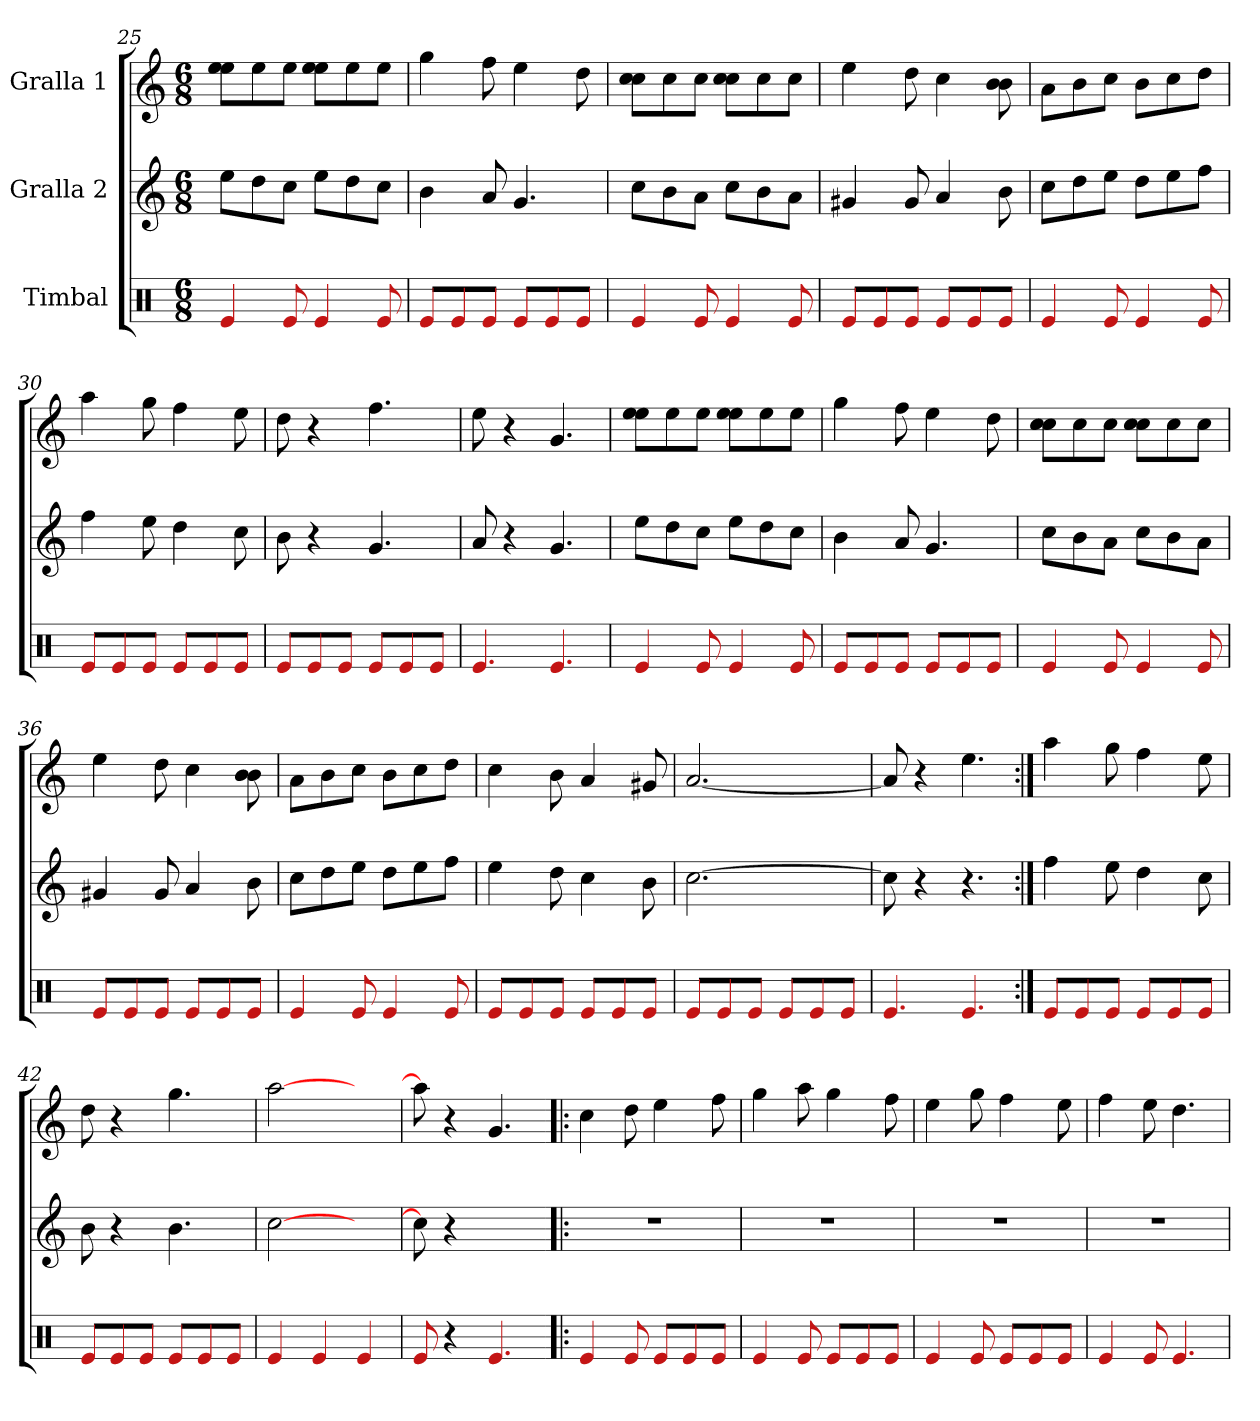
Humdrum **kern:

**kern	**kern	**kern
*part3	*part2	*part1
*staff3	*staff2	*staff1
*I"Timbal	*I"Gralla 2	*I"Gralla 1
*clefX	*clefG2	*clefG2
*k[]	*k[]	*k[]
*M6/8	*M6/8	*M6/8
=25	=25	=25
4e	8ee\L	8ee\ 8ee\L
.	8dd\	8ee\
8e	8cc\J	8ee\J
4e	8ee\L	8ee\ 8ee\L
.	8dd\	8ee\
8e	8cc\J	8ee\J
=26	=26	=26
8e/L	4b	4gg
8e/	.	.
8e/J	8a	8ff
8e/L	4.g	4ee
8e/	.	.
8e/J	.	8dd
=27	=27	=27
4e	8cc\L	8cc\ 8cc\L
.	8b\	8cc\
8e	8a\J	8cc\J
4e	8cc\L	8cc\ 8cc\L
.	8b\	8cc\
8e	8a\J	8cc\J
=28	=28	=28
8e/L	4g#	4ee
8e/	.	.
8e/J	8g#	8dd
8e/L	4a	4cc
8e/	.	.
8e/J	8b	8b 8b
=29	=29	=29
4e	8cc\L	8a\L
.	8dd\	8b\
8e	8ee\J	8cc\J
4e	8dd\L	8b\L
.	8ee\	8cc\
8e	8ff\J	8dd\J
=30	=30	=30
8e/L	4ff	4aa
8e/	.	.
8e/J	8ee	8gg
8e/L	4dd	4ff
8e/	.	.
8e/J	8cc	8ee
=31	=31	=31
8e/L	8b	8dd
8e/	4r	4r
8e/J	.	.
8e/L	4.g	4.ff
8e/	.	.
8e/J	.	.
=32	=32	=32
4.e	8a	8ee
.	4r	4r
4.e	4.g	4.g
=33	=33	=33
4e	8ee\L	8ee\ 8ee\L
.	8dd\	8ee\
8e	8cc\J	8ee\J
4e	8ee\L	8ee\ 8ee\L
.	8dd\	8ee\
8e	8cc\J	8ee\J
=34	=34	=34
8e/L	4b	4gg
8e/	.	.
8e/J	8a	8ff
8e/L	4.g	4ee
8e/	.	.
8e/J	.	8dd
=35	=35	=35
4e	8cc\L	8cc\ 8cc\L
.	8b\	8cc\
8e	8a\J	8cc\J
4e	8cc\L	8cc\ 8cc\L
.	8b\	8cc\
8e	8a\J	8cc\J
=36	=36	=36
8e/L	4g#	4ee
8e/	.	.
8e/J	8g#	8dd
8e/L	4a	4cc
8e/	.	.
8e/J	8b	8b 8b
=37	=37	=37
4e	8cc\L	8a\L
.	8dd\	8b\
8e	8ee\J	8cc\J
4e	8dd\L	8b\L
.	8ee\	8cc\
8e	8ff\J	8dd\J
=38	=38	=38
8e/L	4ee	4cc
8e/	.	.
8e/J	8dd	8b
8e/L	4cc	4a
8e/	.	.
8e/J	8b	8g#
=39	=39	=39
8e/L	[2.cc	[2.a
8e/	.	.
8e/J	.	.
8e/L	.	.
8e/	.	.
8e/J	.	.
=40	=40	=40
4.e	8cc]	8a]
.	4r	4r
4.e	4.r	4.ee
=41:|!	=41:|!	=41:|!
8e/L	4ff	4aa
8e/	.	.
8e/J	8ee	8gg
8e/L	4dd	4ff
8e/	.	.
8e/J	8cc	8ee
=42	=42	=42
8e/L	8b	8dd
8e/	4r	4r
8e/J	.	.
8e/L	4.b	4.gg
8e/	.	.
8e/J	.	.
=43	=43	=43
4e	[2cc	[2aa
4e	.	.
4e	4ryy	4ryy
=44	=44	=44
8e	8cc]	8aa]
4r	4r	4r
4.e	4.ryy	4.g
=45!|:	=45!|:	=45!|:
4e	2.r	4cc
8e	.	8dd
8e/L	.	4ee
8e/	.	.
8e/J	.	8ff
=46	=46	=46
4e	2.r	4gg
8e	.	8aa
8e/L	.	4gg
8e/	.	.
8e/J	.	8ff
=47	=47	=47
4e	2.r	4ee
8e	.	8gg
8e/L	.	4ff
8e/	.	.
8e/J	.	8ee
=48	=48	=48
4e	2.r	4ff
8e	.	8ee
4.e	.	4.dd
=	=	=
*-	*-	*-
